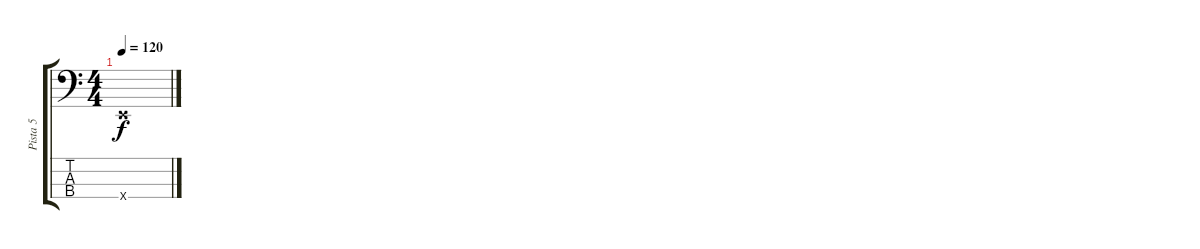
\track ("Pista 5" "Pista 5") {instrument electricbassfinger}
\staff {score tabs}
\tuning (G2 D2 A1 E1) {hide}
\ts (4 4)
\tempo 120
\clef f4
\ks c
0.4{x}.1{dy f}
